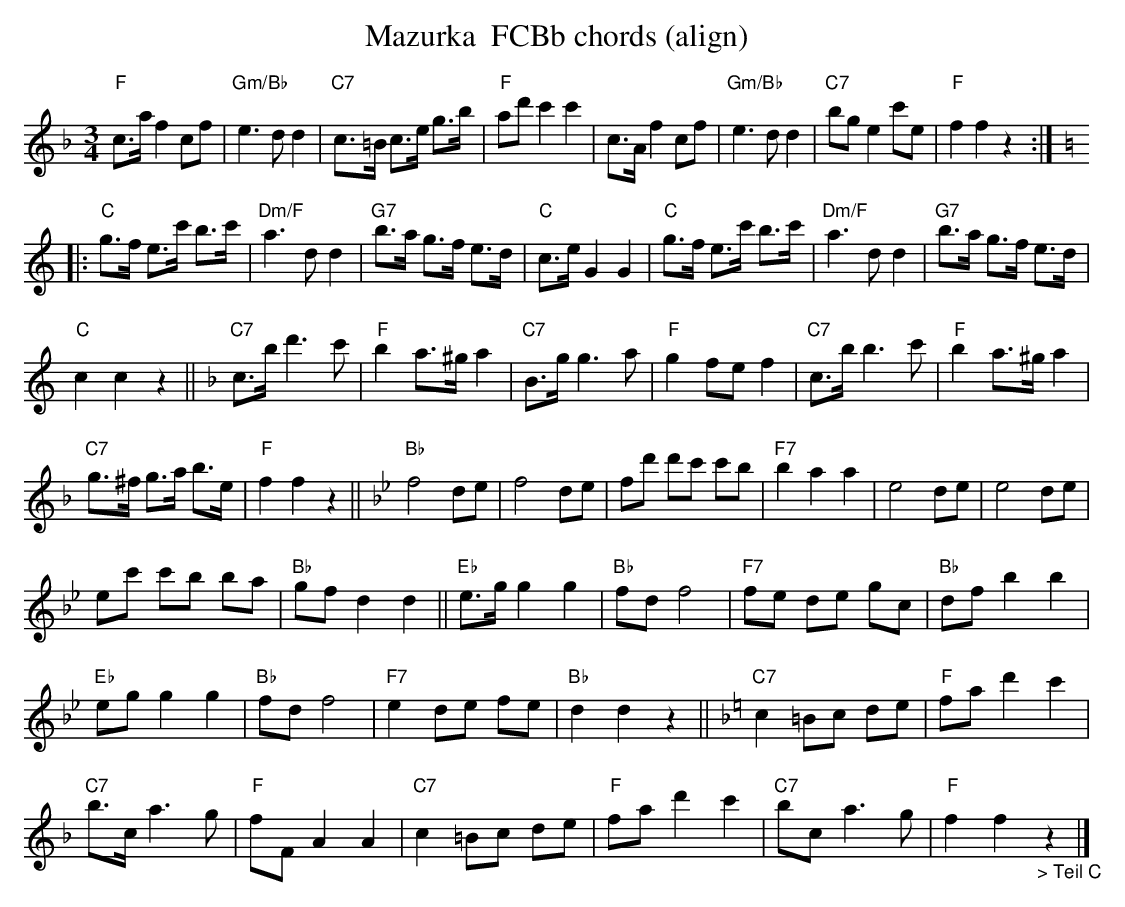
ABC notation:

X:1
T: Mazurka  FCBb chords (align)
M:3/4
L:1/8
K:F %%MIDI gchordon
"F"c>af2cf | "Gm/Bb"e3dd2 | "C7"c>=B c>e g>b | "F"ad'c'2c'2 | c>Af2cf | "Gm/Bb"e3dd2 | \
"C7"bge2c'e | "F"f2f2z2 :: [K:C]
"C"g>f e>c' b>c' | "Dm/F"a3dd2 | "G7"b>a g>f e>d | "C"c>e G2G2 | \
"C"g>f e>c' b>c' | "Dm/F"a3dd2 | "G7"b>a g>f e>d |
 "C"c2c2z2 || [K:F] "C7"c>bd'3c' | "F"b2a>^ga2 | \
"C7"B>gg3a | "F"g2fef2 | "C7"c>bb3c' | "F"b2a>^ga2 |
 "C7"g>^f g>a b>e | "F"f2f2z2 || [K:Bb] \
"Bb"f4de | f4de | fd' d'c' c'b | "F7"b2a2a2 | e4de | e4de |
ec' c'b ba | "Bb"gfd2d2 || "Eb"e>gg2g2 | "Bb"fdf4 | "F7"fe de gc | "Bb"dfb2b2 |
"Eb"egg2g2 | "Bb"fdf4 | "F7"e2de fe | "Bb"d2d2z2 || [K:F] "C7"c2=Bc de | "F"fad'2c'2 |
"C7"b>c a3g | "F"fF A2A2 | "C7"c2=Bc de | "F"fad'2c'2 | "C7"bca3g | "F"f2f2"_> Teil C"z2 |]
